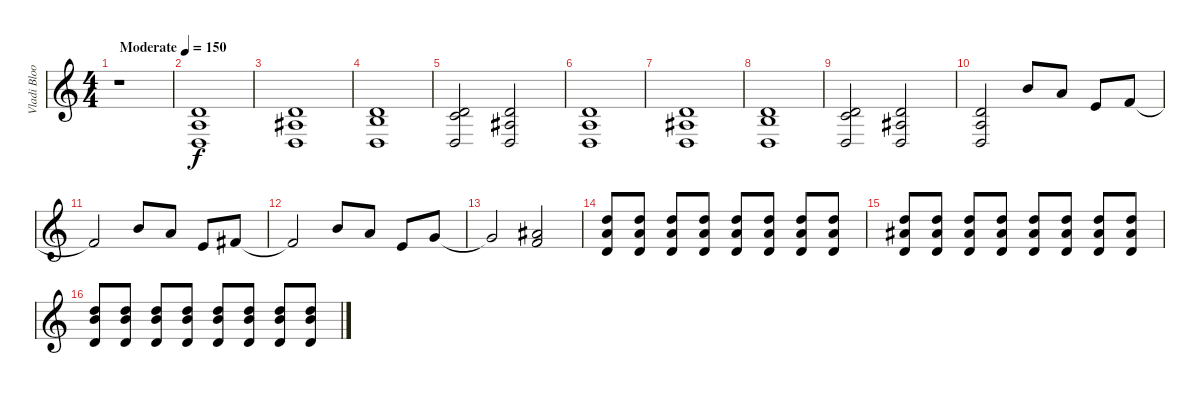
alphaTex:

\track ("Vladi Blooder" "Vladi Bloo") {instrument overdrivenguitar}
\staff {score}
\tuning (E4 B3 G3 D3 A2 D2) {hide}
\ts (4 4)
\tempo (150 "Moderate")
\clef g2
\ks c
r.1{dy f instrument overdrivenguitar} |
(0.4 0.5 0.6).1{bd 240 instrument acousticguitarsteel} |
(0.4 1.5 0.6).1{bd 240} |
(0.4 2.5 0.6).1{bd 240} |
(0.4 3.5 0.6).2{bd 240} (0.4 1.5 0.6).2{bd 240} |
(0.4 0.5 0.6).1{bd 240} |
(0.4 1.5 0.6).1{bd 240} |
(0.4 2.5 0.6).1{bd 240} |
(0.4 3.5 0.6).2{bd 240} (0.4 1.5 0.6).2{bd 240} |
(0.4 0.5 0.6).2{volume 16 instrument overdrivenguitar} 4.3.8 2.3.8 2.4.8 3.4.8 |
3.4{t}.2 4.3.8 2.3.8 2.4.8 4.4.8 |
4.4{t}.2 4.3.8 2.3.8 2.4.8 5.4.8 |
5.4{t}.2 (3.3 3.4).2 |
(3.2 2.3 0.4).8 (3.2 2.3 0.4).8 (3.2 2.3 0.4).8 (3.2 2.3 0.4).8 (3.2 2.3 0.4).8 (3.2 2.3 0.4).8 (3.2 2.3 0.4).8 (3.2 2.3 0.4).8 |
(3.2 3.3 0.4).8 (3.2 3.3 0.4).8 (3.2 3.3 0.4).8 (3.2 3.3 0.4).8 (3.2 3.3 0.4).8 (3.2 3.3 0.4).8 (3.2 3.3 0.4).8 (3.2 3.3 0.4).8 |
(3.2 4.3 0.4).8 (3.2 4.3 0.4).8 (3.2 4.3 0.4).8 (3.2 4.3 0.4).8 (3.2 4.3 0.4).8 (3.2 4.3 0.4).8 (3.2 4.3 0.4).8 (3.2 4.3 0.4).8
